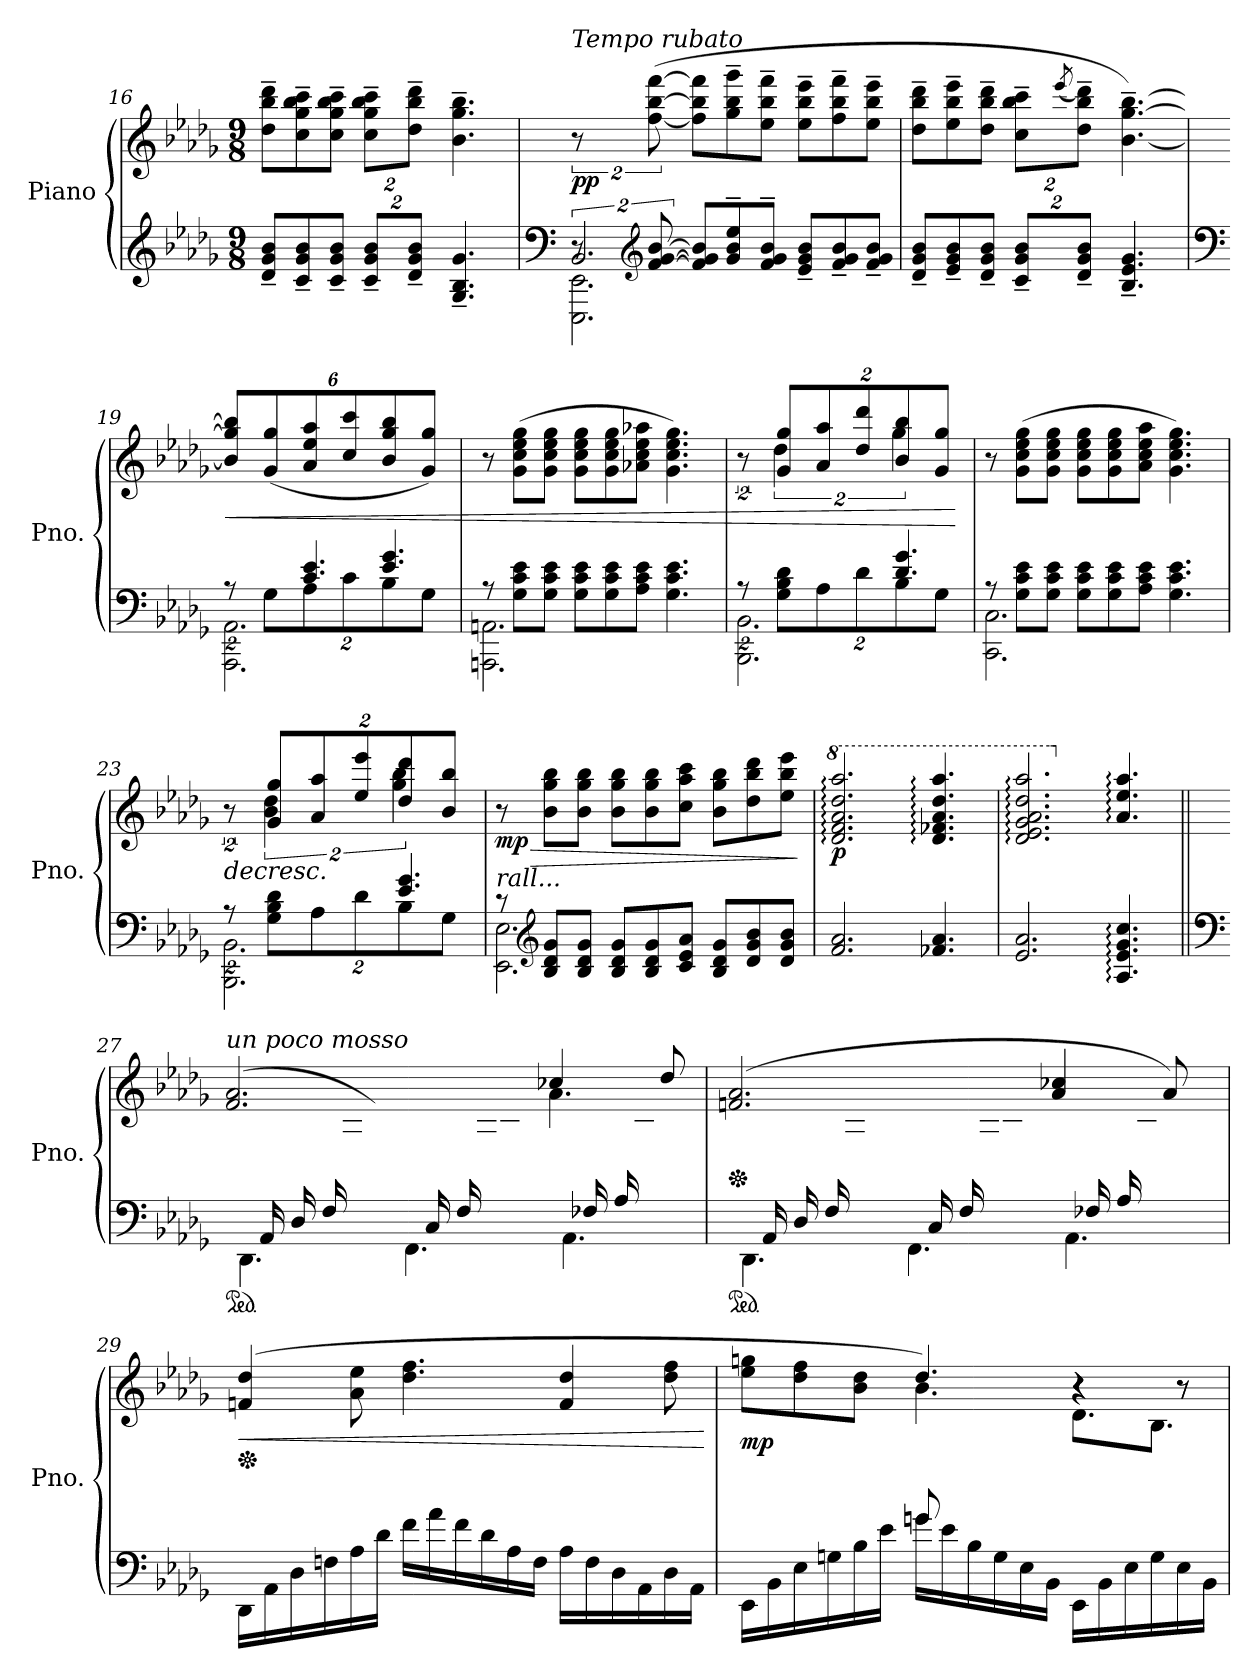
**kern	**kern	**dynam
*part1	*part1	*part1
*staff2	*staff1	*staff1/2
*I"Piano	*	*
*I'Pno.	*	*
*clefG2	*clefG2	*
*k[b-e-a-d-g-]	*k[b-e-a-d-g-]	*
*M9/8	*M9/8	*
=16	=16	=16
8d-/~ 8g-/~ 8b-/~L	8dd-\~ 8bb-\~ 8ddd-\~L	.
8c/~ 8g-/~ 8b-/~	8cc\~ 8gg-\~ 8bb-\~ 8ccc\~	.
8c/~ 8g-/~ 8b-/~J	8cc\~ 8gg-\~ 8bb-\~ 8ccc\~J	.
*Xbrackettup	*Xbrackettup	*
16%3c/~ 16%3g-/~ 16%3b-/~L	16%3cc\~ 16%3gg-\~ 16%3bb-\~ 16%3ccc\~L	.
16%3d-/~ 16%3g-/~ 16%3b-/~J	16%3dd-\~ 16%3bb-\~ 16%3ddd-\~J	.
4.G-/~ 4.B-/~ 4.g-/~	4.b-\~ 4.gg-\~ 4.bb-\~	.
=17	=17	=17
*clefF4	*	*
*brackettup	*brackettup	*
*^	*	*
*	*^	*	*
!	!	!	!LO:TX:a:i:t=Tempo rubato	!
!	!	!	!	!LO:DY:b
16%3r	2.EEE-\ 2.EE-\	2.BB-/	16%3r	pp
*clefG2	*	*	*	*
[16%3f/ [16%3g-/ [16%3b-/	.	.	([16%3ff\ [16%3bb-\ [16%3fff\	.
8f/] 8g-/] 8b-/]L	.	.	8ff\] 8bb-\] 8fff\]L	.
8g-/~ 8b-/~ 8ee-/~	.	.	8gg-\~ 8bb-\~ 8ggg-\~	.
8f/~ 8g-/~ 8b-/~J	.	.	8ee-\~ 8bb-\~ 8fff\~J	.
8e-/~ 8g-/~ 8b-/~L	4.ryy	4.ryy	8ee-\~ 8bb-\~ 8eee-\~L	.
8f/~ 8g-/~ 8b-/~	.	.	8ff\~ 8bb-\~ 8fff\~	.
8f/~ 8g-/~ 8b-/~J	.	.	8ee-\~ 8bb-\~ 8eee-\~J	.
*v	*v	*v	*	*
!!LO:LB:g=z
=18	=18	=18
8d-/~ 8g-/~ 8b-/~L	8dd-\~ 8bb-\~ 8ddd-\~L	.
8e-/~ 8g-/~ 8b-/~	8ee-\~ 8bb-\~ 8eee-\~	.
8d-/~ 8g-/~ 8b-/~J	8dd-\~ 8bb-\~ 8ddd-\~J	.
*Xbrackettup	*Xbrackettup	*
16%3c/~ 16%3g-/~ 16%3b-/~L	16%3cc\~ 16%3bb-\~ 16%3ccc\~L	.
.	(8qeee-/	.
16%3d-/~ 16%3g-/~ 16%3b-/~J	16%3dd-\~ 16%3bb-\~ 16%3ddd-\~J)	.
4.B-/~ 4.e-/~ 4.g-/~	[4.b-\~ [4.gg-\~ [4.bb-\~)	.
=19	=19	=19
*clefF4	*	*
*	*MM87	*
*^	*	*
*	*^	*	*
!	!	!	!	!LO:HP:b
16%3r	2.AAA-\ 2.AA-\	4.ryy	16%3b-/] 16%3gg-/] 16%3bb-/]L	<
16%3G-\L	.	.	(16%3g-/ 16%3gg-/	.
16%3A-\	.	4.c/ 4.e-/	16%3a-/ 16%3ee-/ 16%3aa-/	.
16%3c\	.	.	16%3cc/ 16%3ccc/	.
16%3B-\	4.ryy	4.e-/ 4.g-/	16%3b-/ 16%3gg-/ 16%3bb-/	.
16%3G-\J	.	.	16%3g-/ 16%3gg-/J)	.
*v	*v	*v	*	*
=20	=20	=20
*	*MM75	*
*^	*	*
8r	2.AAAn\ 2.AAn\	8r	.
8G-\ 8c\ 8e-\L	.	(8g-\ 8cc\ 8ee-\ 8gg-\L	.
8G-\ 8c\ 8e-\J	.	8g-\ 8cc\ 8ee-\ 8gg-\J	.
8G-\ 8c\ 8e-\L	.	8g-\ 8cc\ 8ee-\ 8gg-\L	.
8G-\ 8c\ 8e-\	.	8g-\ 8cc\ 8ee-\ 8gg-\	.
8A-\ 8c\ 8e-\J	.	8a-X\ 8cc\ 8ee-\ 8aa-X\J	.
4.G-\ 4.c\ 4.e-\	4.ryy	4.g-\ 4.cc\ 4.ee-\ 4.gg-\)	.
=21	=21	=21	=21
*	*^	*	*
*	*	*	*brackettup	*
*v	*v	*v	*	*
*	*MM87	*
*^	*^	*
*	*^	*	*	*
16%3r	2.BBB-\ 2.BB-\	2.ryy	16%3r	16%3ryy	.
16%3G-\ 16%3B-\ 16%3d-\L	.	.	16%3g-/ 16%3gg-/L	8%3dd-\	.
16%3A-\	.	.	16%3a-/ 16%3aa-/	.	.
16%3d-\	.	.	16%3dd-/ 16%3ddd-/	16%3ryy	.
16%3B-\	4.ryy	4.d-/ 4.g-/	16%3b-/ 16%3bb-/	8%3gg-\	.
16%3G-\J	.	.	16%3g-/ 16%3gg-/J	.	.
*v	*v	*v	*	*	*
*	*v	*v	*
.	.	[
!!LO:PB:g=z
=22	=22	=22
*^	*	*
!	!	!	!LO:DY:b
!	!	!	!LO:DY:n=1:b
!	!	!	!LO:DY:n=2:b
8r	2.CC\ 2.C\	8r	mf f mf
8G-\ 8c\ 8e-\L	.	(8g-\ 8cc\ 8ee-\ 8gg-\L	.
8G-\ 8c\ 8e-\J	.	8g-\ 8cc\ 8ee-\ 8gg-\J	.
8G-\ 8c\ 8e-\L	.	8g-\ 8cc\ 8ee-\ 8gg-\L	.
8G-\ 8c\ 8e-\	.	8g-\ 8cc\ 8ee-\ 8gg-\	.
8A-\ 8c\ 8e-\J	.	8a-\ 8cc\ 8ee-\ 8aa-\J	.
4.G-\ 4.c\ 4.e-\	4.ryy	4.g-\ 4.cc\ 4.ee-\ 4.gg-\)	.
=23	=23	=23	=23
*	*^	*	*
!	!	!	!	!LO:HP:b
*	*	*	*^	*
16%3r	2.BBB-\ 2.BB-\	2.ryy	16%3r	16%3ryy	>
16%3G-\ 16%3B-\ 16%3d-\L	.	.	16%3g-/ 16%3gg-/L	8%3b-\ 8%3dd-\	.
16%3A-\	.	.	16%3a-/ 16%3aa-/	.	.
16%3d-\	.	.	16%3ee-/ 16%3eee-/	16%3ryy	.
16%3B-\	4.ryy	4.e-/ 4.g-/	16%3dd-/ 16%3ddd-/	8%3gg-\ 8%3bb-\	.
16%3G-\J	.	.	16%3b-/ 16%3bb-/J	.	.
*v	*v	*v	*	*	*
*	*v	*v	*
=24	=24	=24
*	*MM72	*
*^	*	*
!	!	!LO:TX:b:i:t=rall...	!
!	!	!	!LO:HP:b
!	!	!	!LO:DY:n=1:b
8r	2.EE-\ 2.E-\	8r	> mp
*clefG2	*	*	*
8B-/ 8d-/ 8g-/L	.	8b-\ 8gg-\ 8bb-\L	.
8B-/ 8d-/ 8g-/J	.	8b-\ 8gg-\ 8bb-\J	.
8B-/ 8d-/ 8g-/L	.	8b-\ 8gg-\ 8bb-\L	.
8B-/ 8d-/ 8g-/	.	8b-\ 8gg-\ 8bb-\	.
8c/ 8e-/ 8a-/J	.	8cc\ 8aa-\ 8ccc\J	.
*	*	*MM68	*
8B-/ 8d-/ 8g-/L	4.ryy	8b-\ 8gg-\ 8bb-\L	.
8d-/ 8g-/ 8b-/	.	8dd-\ 8bb-\ 8ddd-\	.
8d-/ 8g-/ 8b-/J	.	8ee-\ 8bb-\ 8eee-\J	.
*v	*v	*	*
.	.	] ]
=25	=25	=25
*	*8va	*
!	!	!LO:DY:b
2.f/ 2.a-/	2.f/yy: 2.a-/yy: 2.dd-/: 2.ff/: 2.aa-/: 2.ddd-/: 2.aaa-/:	p
4.f-X/ 4.a-/	4.f-X/yy: 4.a-/yy: 4.dd-/: 4.ff-X/: 4.aa-/: 4.ddd-/: 4.aaa-/:	.
=26	=26	=26
2.e-/ 2.a-/	2.e-/yy: 2.a-/yy: 2.dd-/: 2.ee-/: 2.gg-/: 2.aa-/: 2.ddd-/: 2.aaa-/:	.
*	*X8va	*
4.A-/: 4.e-/: 4.g-/: 4.a-/yy: 4.cc/: 4.ee-/yy: 4.aa-/yy:	4.a-/: 4.ee-/: 4.aa-/:	.
!!LO:LB:g=z
=27||	=27||	=27||
*clefF4	*	*
*ped	*	*
*	*MM83	*
*^	*^	*
*	*	*	*^	*
!	!	!LO:TX:a:i:t=un poco mosso	!	!	!
(16DD-/LLyy	4.DD-\	(2.f/ 2.a-/	2.ryy	4ryy	.
16AA-/	.	.	.	.	.
16D-/	.	.	.	.	.
16F/	.	.	.	.	.
8ryy	.	.	.	16A-\	.
.	.	.	.	16d-\JJ)	.
(16FF/LLyy	4.FF\	.	.	8.ryy	.
16C/	.	.	.	.	.
16F/	.	.	.	.	.
8.ryy	.	.	.	16A-\	.
.	.	.	.	16c\	.
.	.	.	.	16f\JJ)	.
(16AA-/LLyy	4.AA-\	4cc-X/	4.a-\	8.ryy	.
16F-X/	.	.	.	.	.
16A-/	.	.	.	.	.
8.ryy	.	.	.	16c-X\	.
.	.	8dd-/)	.	16f-X\	.
.	.	.	.	16a-\JJ)	.
*	*	*v	*v	*v	*
=28	=28	=28	=28
*ped	*	*	*
*	*	*Xped	*
*	*	*^	*
16DD-/LLyy	4.DD-\	(>2.fn/ 2.a-/	4ryy	.
16AA-/	.	.	.	.
16D-/	.	.	.	.
16F/	.	.	.	.
8ryy	.	.	16A-\	.
.	.	.	16d-\JJ	.
16FF/LLyy	4.FF\	.	8.ryy	.
16C/	.	.	.	.
16F/	.	.	.	.
8.ryy	.	.	16A-\	.
.	.	.	16c\	.
.	.	.	16f\JJ	.
16AA-/LLyy	4.AA-\	4a-/ 4cc-X/	8.ryy	.
16F-X/	.	.	.	.
16A-/	.	.	.	.
8.ryy	.	.	16c-X\	.
.	.	8a-/)	16a-\	.
.	.	.	16f-X\JJ	.
*v	*v	*	*	*
*	*v	*v	*
!!LO:LB:g=z
=29	=29	=29
*	*Xped	*
*	*^	*
!	!	!	!LO:HP:b
*	*v	*v	*
16DD-\LL	(4fn/ 4dd-/	<
16AA-\	.	.
16D-\	.	.
16Fn\	.	.
16A-\	8a-\ 8ee-\	.
16d-\JJ	.	.
16f\LL	4.dd-\ 4.ff\	.
16a-\	.	.
16f\	.	.
16d-\	.	.
16A-\	.	.
16F\JJ	.	.
16A-\LL	4f/ 4dd-/	.
16F\	.	.
16D-\	.	.
16AA-\	.	.
16D-\	8dd-\ 8ff\	.
16AA-\JJ	.	.
.	.	[
=30	=30	=30
*^	*^	*
*	*	*	*^	*
!	!	!	!	!	!LO:DY:b
4.ryy	16EE-\LL	8ee-\ 8ggn\L	2ryy	4.ryy	mp
.	16BB-\	.	.	.	.
.	16E-\	8dd-\ 8ff\	.	.	.
.	16Gn\	.	.	.	.
.	16B-\	8b-\ 8dd-\J	.	.	.
.	16e-\JJ	.	.	.	.
(>8gn/L	16gn\LL	4.dd-/)	.	4.b-\	.
.	16e-\	.	.	.	.
2ryy	16B-\	.	8f\	.	.
.	16G\	.	.	.	.
.	16E-\	.	8d-\J	.	.
.	16BB-\JJ	.	.	.	.
.	16EE-\LL	4r	8.d-\L	4r	.
.	16BB-\	.	.	.	.
.	16E-\	.	.	.	.
.	16G\	.	8.B-\J)	.	.
8ryy	16E-\	8r	.	8r	.
.	16BB-\JJ	.	.	.	.
*v	*v	*	*	*	*
*	*v	*v	*v	*
=	=	=
*-	*-	*-
